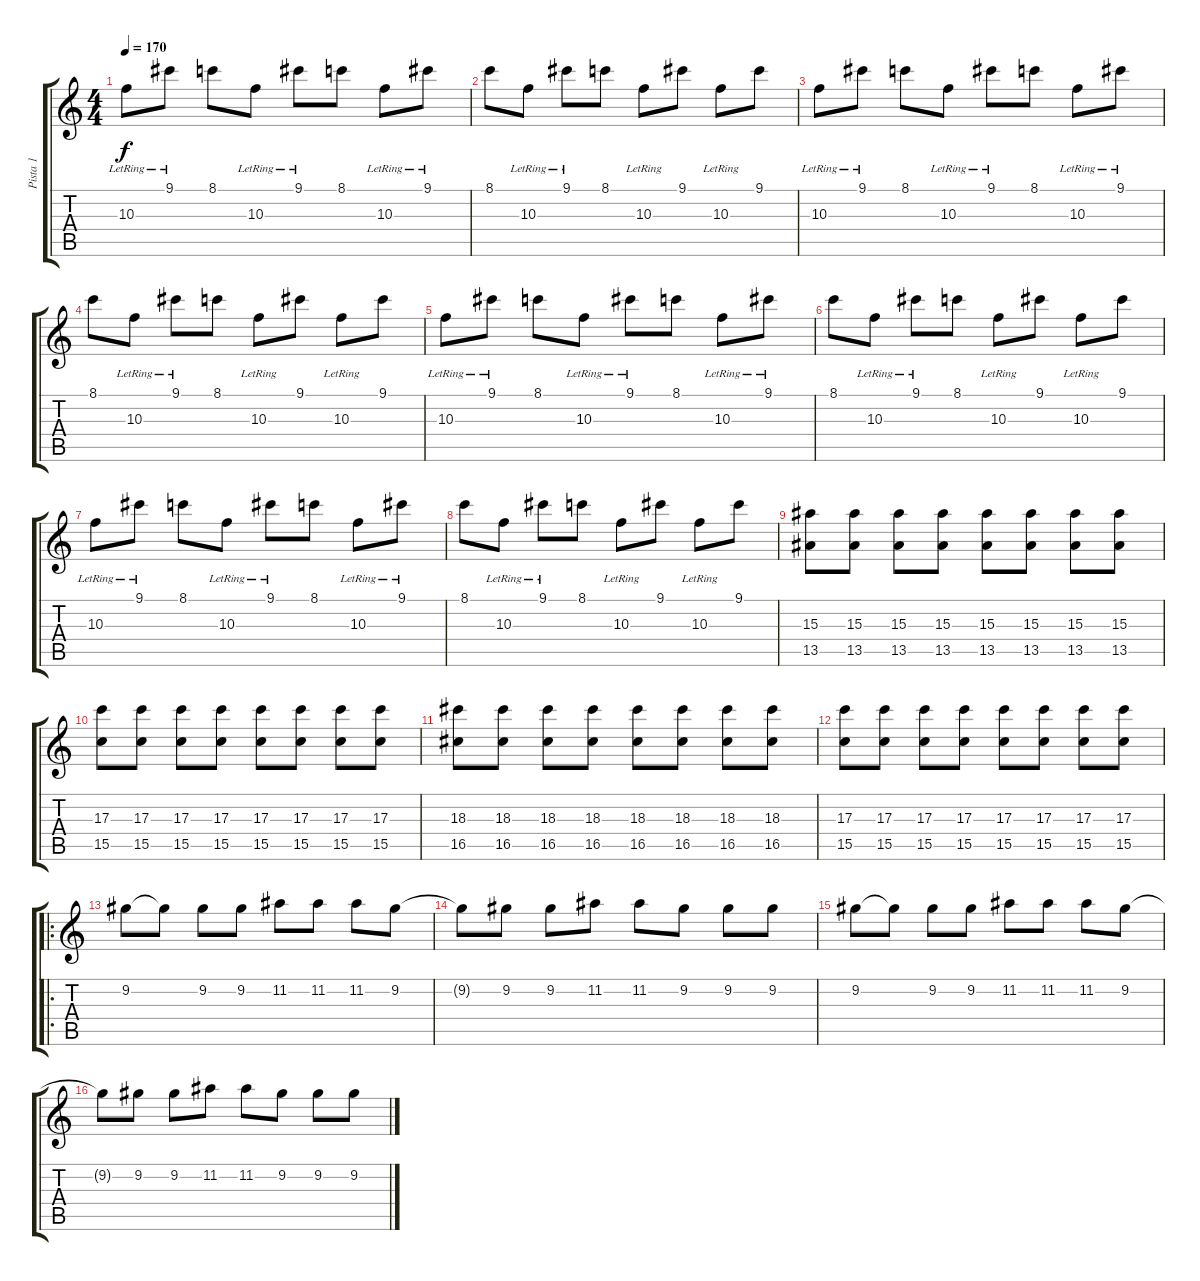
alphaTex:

\track ("Pista 1" "Pista 1") {instrument distortionguitar}
\staff {score tabs}
\tuning (E4 B3 G3 D3 A2 D2) {hide}
\ts (4 4)
\tempo 170
\clef g2
\ks c
10.3{lr}.8{dy f} 9.1{lr}.8 8.1.8 10.3{lr}.8 9.1{lr}.8 8.1.8 10.3{lr}.8 9.1{lr}.8 |
8.1.8 10.3{lr}.8 9.1{lr}.8 8.1.8 10.3{lr}.8 9.1.8 10.3{lr}.8 9.1.8 |
10.3{lr}.8 9.1{lr}.8 8.1.8 10.3{lr}.8 9.1{lr}.8 8.1.8 10.3{lr}.8 9.1{lr}.8 |
8.1.8 10.3{lr}.8 9.1{lr}.8 8.1.8 10.3{lr}.8 9.1.8 10.3{lr}.8 9.1.8 |
10.3{lr}.8 9.1{lr}.8 8.1.8 10.3{lr}.8 9.1{lr}.8 8.1.8 10.3{lr}.8 9.1{lr}.8 |
8.1.8 10.3{lr}.8 9.1{lr}.8 8.1.8 10.3{lr}.8 9.1.8 10.3{lr}.8 9.1.8 |
10.3{lr}.8 9.1{lr}.8 8.1.8 10.3{lr}.8 9.1{lr}.8 8.1.8 10.3{lr}.8 9.1{lr}.8 |
8.1.8 10.3{lr}.8 9.1{lr}.8 8.1.8 10.3{lr}.8 9.1.8 10.3{lr}.8 9.1.8 |
(15.3 13.5).8 (15.3 13.5).8 (15.3 13.5).8 (15.3 13.5).8 (15.3 13.5).8 (15.3 13.5).8 (15.3 13.5).8 (15.3 13.5).8 |
(17.3 15.5).8 (17.3 15.5).8 (17.3 15.5).8 (17.3 15.5).8 (17.3 15.5).8 (17.3 15.5).8 (17.3 15.5).8 (17.3 15.5).8 |
(18.3 16.5).8 (18.3 16.5).8 (18.3 16.5).8 (18.3 16.5).8 (18.3 16.5).8 (18.3 16.5).8 (18.3 16.5).8 (18.3 16.5).8 |
(17.3 15.5).8 (17.3 15.5).8 (17.3 15.5).8 (17.3 15.5).8 (17.3 15.5).8 (17.3 15.5).8 (17.3 15.5).8 (17.3 15.5).8 |
\ro
9.2.8 9.2{t}.8 9.2.8 9.2.8 11.2.8 11.2.8 11.2.8 9.2.8 |
9.2{t}.8 9.2.8 9.2.8 11.2.8 11.2.8 9.2.8 9.2.8 9.2.8 |
9.2.8 9.2{t}.8 9.2.8 9.2.8 11.2.8 11.2.8 11.2.8 9.2.8 |
9.2{t}.8 9.2.8 9.2.8 11.2.8 11.2.8 9.2.8 9.2.8 9.2.8
